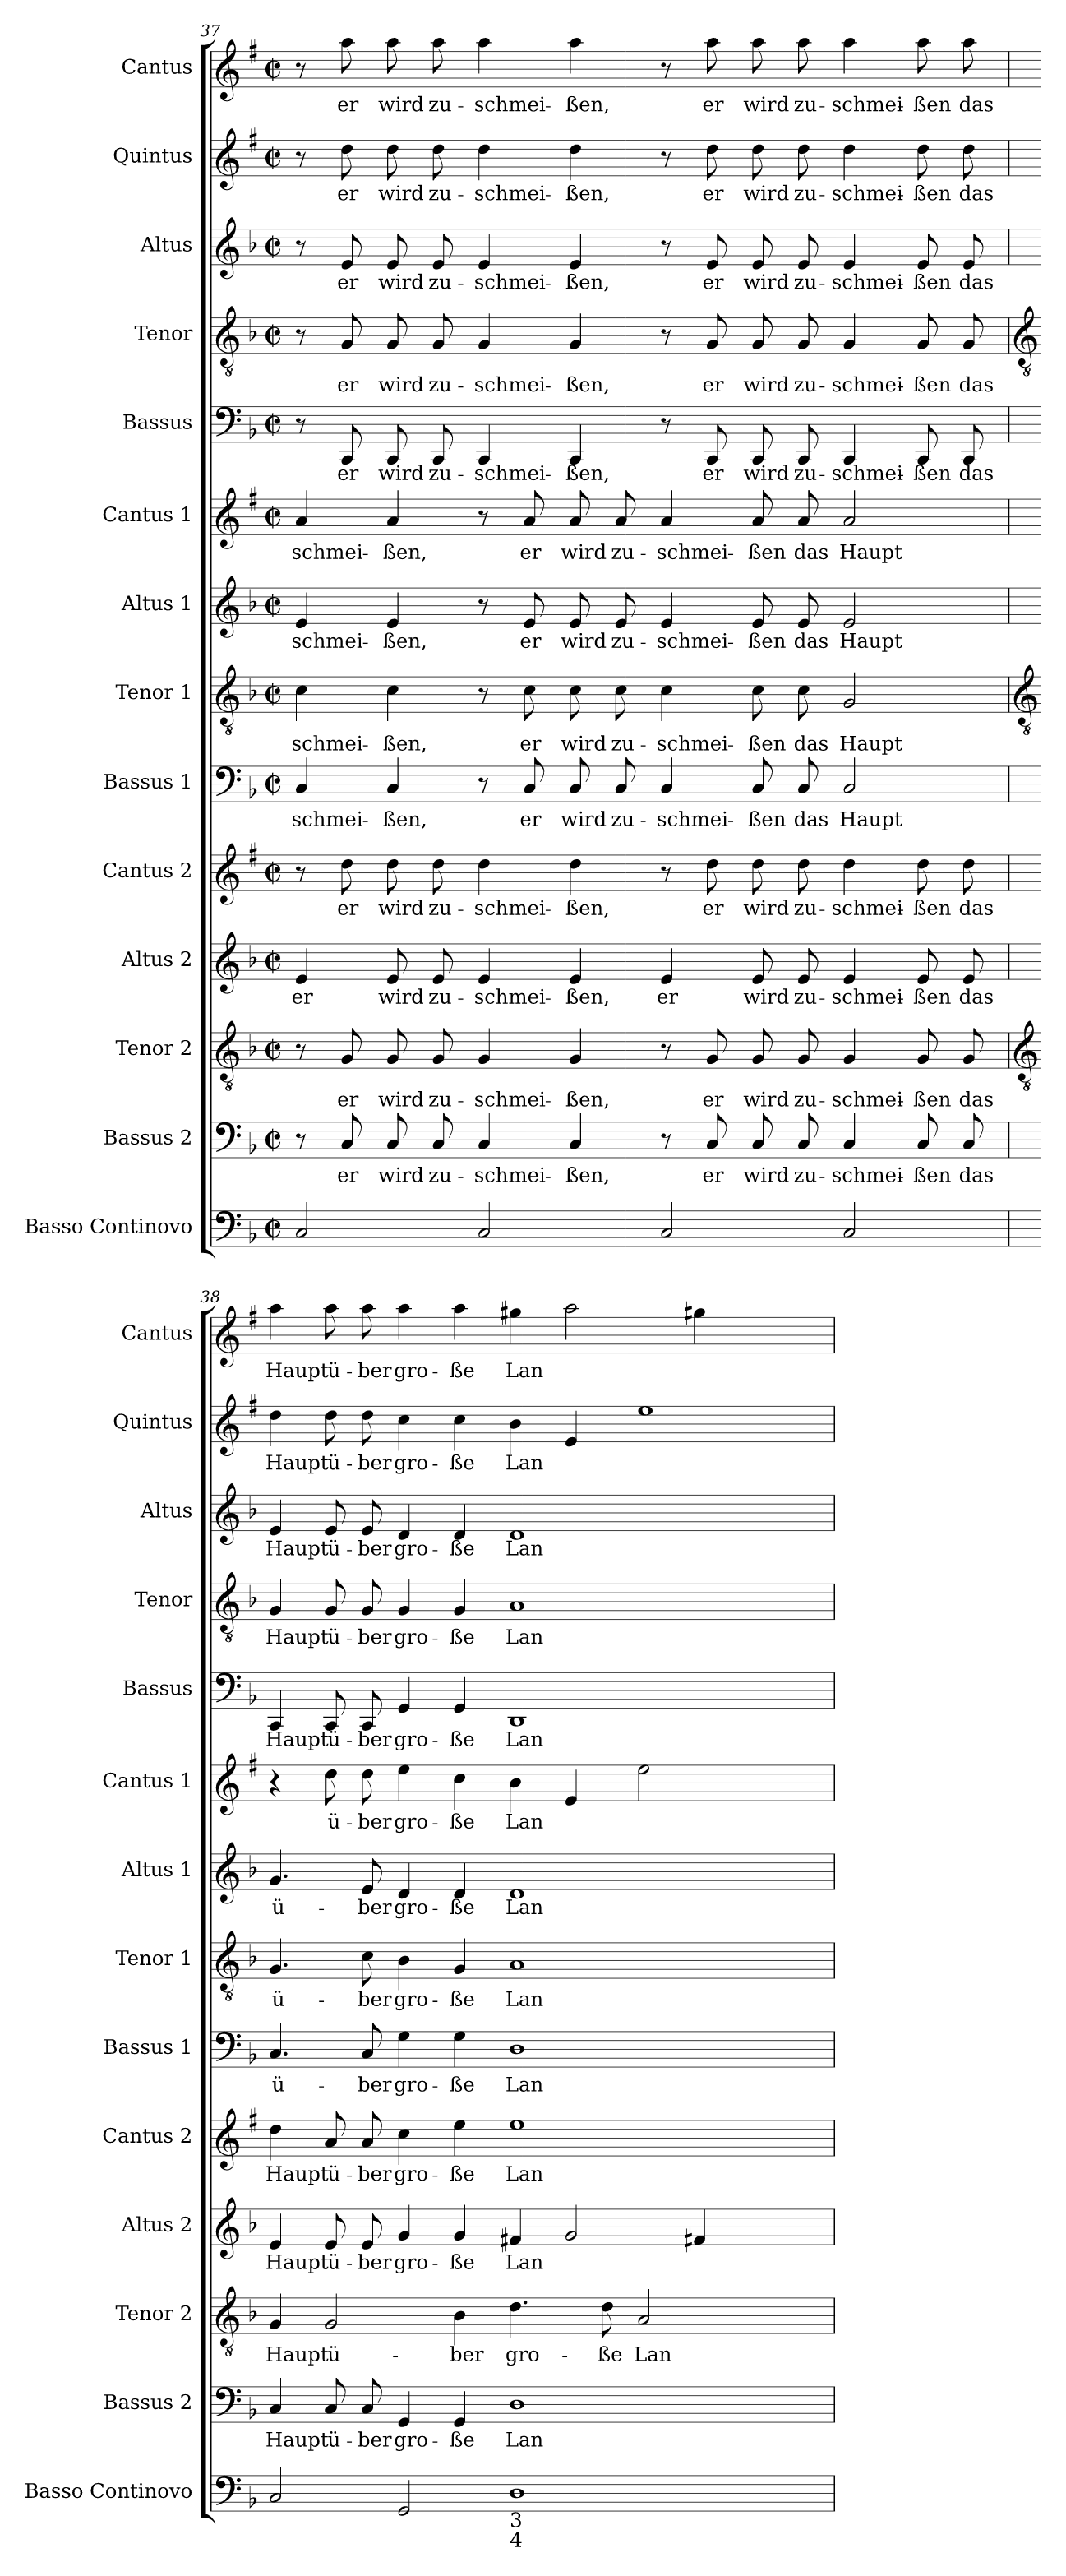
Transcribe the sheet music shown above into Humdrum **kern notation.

**kern	**kern	**text	**kern	**text	**kern	**text	**kern	**text	**kern	**text	**kern	**text	**kern	**text	**kern	**text	**kern	**text	**kern	**text	**kern	**text	**kern	**text	**kern	**text
*part14	*part13	*part13	*part12	*part12	*part11	*part11	*part10	*part10	*part9	*part9	*part8	*part8	*part7	*part7	*part6	*part6	*part5	*part5	*part4	*part4	*part3	*part3	*part2	*part2	*part1	*part1
*staff14	*staff13	*staff13	*staff12	*staff12	*staff11	*staff11	*staff10	*staff10	*staff9	*staff9	*staff8	*staff8	*staff7	*staff7	*staff6	*staff6	*staff5	*staff5	*staff4	*staff4	*staff3	*staff3	*staff2	*staff2	*staff1	*staff1
*I"Basso Continovo	*I"Bassus 2	*	*I"Tenor 2	*	*I"Altus 2	*	*I"Cantus 2	*	*I"Bassus 1	*	*I"Tenor 1	*	*I"Altus 1	*	*I"Cantus 1	*	*I"Bassus	*	*I"Tenor	*	*I"Altus	*	*I"Quintus	*	*I"Cantus	*
*I'Basso Continovo	*I'Bassus 2	*	*I'Tenor 2	*	*I'Altus 2	*	*I'Cantus 2	*	*I'Bassus 1	*	*I'Tenor 1	*	*I'Altus 1	*	*I'Cantus 1	*	*I'Bassus	*	*I'Tenor	*	*I'Altus	*	*I'Quintus	*	*I'Cantus	*
*clefF4	*clefF4	*	*clefGv2	*	*clefG2	*	*clefG2	*	*clefF4	*	*clefGv2	*	*clefG2	*	*clefG2	*	*clefF4	*	*clefGv2	*	*clefG2	*	*clefG2	*	*clefG2	*
*	*	*	*	*	*	*	*ITrd1c2	*	*	*	*	*	*	*	*ITrd1c2	*	*	*	*	*	*	*	*ITrd1c2	*	*ITrd1c2	*
*k[b-]	*k[b-]	*	*k[b-]	*	*k[b-]	*	*k[b-]	*	*k[b-]	*	*k[b-]	*	*k[b-]	*	*k[b-]	*	*k[b-]	*	*k[b-]	*	*k[b-]	*	*k[b-]	*	*k[b-]	*
*F:	*F:	*	*F:	*	*F:	*	*F:	*	*F:	*	*F:	*	*F:	*	*F:	*	*F:	*	*F:	*	*F:	*	*F:	*	*F:	*
*M4/2	*M4/2	*	*M4/2	*	*M4/2	*	*M4/2	*	*M4/2	*	*M4/2	*	*M4/2	*	*M4/2	*	*M4/2	*	*M4/2	*	*M4/2	*	*M4/2	*	*M4/2	*
*met(c|)	*met(c|)	*	*met(c|)	*	*met(c|)	*	*met(c|)	*	*met(c|)	*	*met(c|)	*	*met(c|)	*	*met(c|)	*	*met(c|)	*	*met(c|)	*	*met(c|)	*	*met(c|)	*	*met(c|)	*
=37	=37	=37	=37	=37	=37	=37	=37	=37	=37	=37	=37	=37	=37	=37	=37	=37	=37	=37	=37	=37	=37	=37	=37	=37	=37	=37
!	!	!	!	!	!	!LO:LY:b	!	!	!	!LO:LY:b	!	!LO:LY:b	!	!LO:LY:b	!	!LO:LY:b	!	!	!	!	!	!	!	!	!	!
2C	8r	.	8r	.	4e	er	8r	.	4C	-schmei-	4c	-schmei-	4e	-schmei-	4g	-schmei-	8r	.	8r	.	8r	.	8r	.	8r	.
!	!	!LO:LY:b	!	!LO:LY:b	!	!	!	!LO:LY:b	!	!	!	!	!	!	!	!	!	!LO:LY:b	!	!LO:LY:b	!	!LO:LY:b	!	!LO:LY:b	!	!LO:LY:b
.	8C	er	8G	er	.	.	8cc	er	.	.	.	.	.	.	.	.	8CC	er	8G	er	8e	er	8cc	er	8gg	er
!	!	!LO:LY:b	!	!LO:LY:b	!	!LO:LY:b	!	!LO:LY:b	!	!LO:LY:b	!	!LO:LY:b	!	!LO:LY:b	!	!LO:LY:b	!	!LO:LY:b	!	!LO:LY:b	!	!LO:LY:b	!	!LO:LY:b	!	!LO:LY:b
.	8C	wird	8G	wird	8e	wird	8cc	wird	4C	-ßen,	4c	-ßen,	4e	-ßen,	4g	-ßen,	8CC	wird	8G	wird	8e	wird	8cc	wird	8gg	wird
!	!	!LO:LY:b	!	!LO:LY:b	!	!LO:LY:b	!	!LO:LY:b	!	!	!	!	!	!	!	!	!	!LO:LY:b	!	!LO:LY:b	!	!LO:LY:b	!	!LO:LY:b	!	!LO:LY:b
.	8C	zu-	8G	zu-	8e	zu-	8cc	zu-	.	.	.	.	.	.	.	.	8CC	zu-	8G	zu-	8e	zu-	8cc	zu-	8gg	zu-
!	!	!LO:LY:b	!	!LO:LY:b	!	!LO:LY:b	!	!LO:LY:b	!	!	!	!	!	!	!	!	!	!LO:LY:b	!	!LO:LY:b	!	!LO:LY:b	!	!LO:LY:b	!	!LO:LY:b
2C	4C	-schmei-	4G	-schmei-	4e	-schmei-	4cc	-schmei-	8r	.	8r	.	8r	.	8r	.	4CC	-schmei-	4G	-schmei-	4e	-schmei-	4cc	-schmei-	4gg	-schmei-
!	!	!	!	!	!	!	!	!	!	!LO:LY:b	!	!LO:LY:b	!	!LO:LY:b	!	!LO:LY:b	!	!	!	!	!	!	!	!	!	!
.	.	.	.	.	.	.	.	.	8C	er	8c	er	8e	er	8g	er	.	.	.	.	.	.	.	.	.	.
!	!	!LO:LY:b	!	!LO:LY:b	!	!LO:LY:b	!	!LO:LY:b	!	!LO:LY:b	!	!LO:LY:b	!	!LO:LY:b	!	!LO:LY:b	!	!LO:LY:b	!	!LO:LY:b	!	!LO:LY:b	!	!LO:LY:b	!	!LO:LY:b
.	4C	-ßen,	4G	-ßen,	4e	-ßen,	4cc	-ßen,	8C	wird	8c	wird	8e	wird	8g	wird	4CC	-ßen,	4G	-ßen,	4e	-ßen,	4cc	-ßen,	4gg	-ßen,
!	!	!	!	!	!	!	!	!	!	!LO:LY:b	!	!LO:LY:b	!	!LO:LY:b	!	!LO:LY:b	!	!	!	!	!	!	!	!	!	!
.	.	.	.	.	.	.	.	.	8C	zu-	8c	zu-	8e	zu-	8g	zu-	.	.	.	.	.	.	.	.	.	.
!	!	!	!	!	!	!LO:LY:b	!	!	!	!LO:LY:b	!	!LO:LY:b	!	!LO:LY:b	!	!LO:LY:b	!	!	!	!	!	!	!	!	!	!
2C	8r	.	8r	.	4e	er	8r	.	4C	-schmei-	4c	-schmei-	4e	-schmei-	4g	-schmei-	8r	.	8r	.	8r	.	8r	.	8r	.
!	!	!LO:LY:b	!	!LO:LY:b	!	!	!	!LO:LY:b	!	!	!	!	!	!	!	!	!	!LO:LY:b	!	!LO:LY:b	!	!LO:LY:b	!	!LO:LY:b	!	!LO:LY:b
.	8C	er	8G	er	.	.	8cc	er	.	.	.	.	.	.	.	.	8CC	er	8G	er	8e	er	8cc	er	8gg	er
!	!	!LO:LY:b	!	!LO:LY:b	!	!LO:LY:b	!	!LO:LY:b	!	!LO:LY:b	!	!LO:LY:b	!	!LO:LY:b	!	!LO:LY:b	!	!LO:LY:b	!	!LO:LY:b	!	!LO:LY:b	!	!LO:LY:b	!	!LO:LY:b
.	8C	wird	8G	wird	8e	wird	8cc	wird	8C	-ßen	8c	-ßen	8e	-ßen	8g	-ßen	8CC	wird	8G	wird	8e	wird	8cc	wird	8gg	wird
!	!	!LO:LY:b	!	!LO:LY:b	!	!LO:LY:b	!	!LO:LY:b	!	!LO:LY:b	!	!LO:LY:b	!	!LO:LY:b	!	!LO:LY:b	!	!LO:LY:b	!	!LO:LY:b	!	!LO:LY:b	!	!LO:LY:b	!	!LO:LY:b
.	8C	zu-	8G	zu-	8e	zu-	8cc	zu-	8C	das	8c	das	8e	das	8g	das	8CC	zu-	8G	zu-	8e	zu-	8cc	zu-	8gg	zu-
!	!	!LO:LY:b	!	!LO:LY:b	!	!LO:LY:b	!	!LO:LY:b	!	!LO:LY:b	!	!LO:LY:b	!	!LO:LY:b	!	!LO:LY:b	!	!LO:LY:b	!	!LO:LY:b	!	!LO:LY:b	!	!LO:LY:b	!	!LO:LY:b
2C	4C	-schmei-	4G	-schmei-	4e	-schmei-	4cc	-schmei-	2C	Haupt	2G	Haupt	2e	Haupt	2g	Haupt	4CC	-schmei-	4G	-schmei-	4e	-schmei-	4cc	-schmei-	4gg	-schmei-
!	!	!LO:LY:b	!	!LO:LY:b	!	!LO:LY:b	!	!LO:LY:b	!	!	!	!	!	!	!	!	!	!LO:LY:b	!	!LO:LY:b	!	!LO:LY:b	!	!LO:LY:b	!	!LO:LY:b
.	8C	-ßen	8G	-ßen	8e	-ßen	8cc	-ßen	.	.	.	.	.	.	.	.	8CC	-ßen	8G	-ßen	8e	-ßen	8cc	-ßen	8gg	-ßen
!	!	!LO:LY:b	!	!LO:LY:b	!	!LO:LY:b	!	!LO:LY:b	!	!	!	!	!	!	!	!	!	!LO:LY:b	!	!LO:LY:b	!	!LO:LY:b	!	!LO:LY:b	!	!LO:LY:b
.	8C	das	8G	das	8e	das	8cc	das	.	.	.	.	.	.	.	.	8CC	das	8G	das	8e	das	8cc	das	8gg	das
!!LO:LB:g=z
=38	=38	=38	=38	=38	=38	=38	=38	=38	=38	=38	=38	=38	=38	=38	=38	=38	=38	=38	=38	=38	=38	=38	=38	=38	=38	=38
*	*	*	*clefGv2	*	*	*	*	*	*	*	*clefGv2	*	*	*	*	*	*	*	*clefGv2	*	*	*	*	*	*	*
!	!	!LO:LY:b	!	!LO:LY:b	!	!LO:LY:b	!	!LO:LY:b	!	!LO:LY:b	!	!LO:LY:b	!	!LO:LY:b	!	!	!	!LO:LY:b	!	!LO:LY:b	!	!LO:LY:b	!	!LO:LY:b	!	!LO:LY:b
2C	4C	Haupt	4G	Haupt	4e	Haupt	4cc	Haupt	4.C	ü-	4.G	ü-	4.g	ü-	4r	.	4CC	Haupt	4G	Haupt	4e	Haupt	4cc	Haupt	4gg	Haupt
!	!	!LO:LY:b	!	!LO:LY:b	!	!LO:LY:b	!	!LO:LY:b	!	!	!	!	!	!	!	!LO:LY:b	!	!LO:LY:b	!	!LO:LY:b	!	!LO:LY:b	!	!LO:LY:b	!	!LO:LY:b
.	8C	ü-	2G	ü-	8e	ü-	8g	ü-	.	.	.	.	.	.	8cc	ü-	8CC	ü-	8G	ü-	8e	ü-	8cc	ü-	8gg	ü-
!	!	!LO:LY:b	!	!	!	!LO:LY:b	!	!LO:LY:b	!	!LO:LY:b	!	!LO:LY:b	!	!LO:LY:b	!	!LO:LY:b	!	!LO:LY:b	!	!LO:LY:b	!	!LO:LY:b	!	!LO:LY:b	!	!LO:LY:b
.	8C	-ber	.	.	8e	-ber	8g	-ber	8C	-ber	8c	-ber	8e	-ber	8cc	-ber	8CC	-ber	8G	-ber	8e	-ber	8cc	-ber	8gg	-ber
!	!	!LO:LY:b	!	!	!	!LO:LY:b	!	!LO:LY:b	!	!LO:LY:b	!	!LO:LY:b	!	!LO:LY:b	!	!LO:LY:b	!	!LO:LY:b	!	!LO:LY:b	!	!LO:LY:b	!	!LO:LY:b	!	!LO:LY:b
2GG	4GG	gro-	.	.	4g	gro-	4b-	gro-	4G	gro-	4B-	gro-	4d	gro-	4dd	gro-	4GG	gro-	4G	gro-	4d	gro-	4b-	gro-	4gg	gro-
!	!	!LO:LY:b	!	!LO:LY:b	!	!LO:LY:b	!	!LO:LY:b	!	!LO:LY:b	!	!LO:LY:b	!	!LO:LY:b	!	!LO:LY:b	!	!LO:LY:b	!	!LO:LY:b	!	!LO:LY:b	!	!LO:LY:b	!	!LO:LY:b
.	4GG	-ße	4B-	-ber	4g	-ße	4dd	-ße	4G	-ße	4G	-ße	4d	-ße	4b-	-ße	4GG	-ße	4G	-ße	4d	-ße	4b-	-ße	4gg	-ße
!LO:TX:b:t=3	!	!	!	!	!	!	!	!	!	!	!	!	!	!	!	!	!	!	!	!	!	!	!	!	!	!
!LO:TX:b:t=4	!	!	!	!	!	!	!	!	!	!	!	!	!	!	!	!	!	!	!	!	!	!	!	!	!	!
!	!	!LO:LY:b	!	!LO:LY:b	!	!LO:LY:b	!	!LO:LY:b	!	!LO:LY:b	!	!LO:LY:b	!	!LO:LY:b	!	!LO:LY:b	!	!LO:LY:b	!	!LO:LY:b	!	!LO:LY:b	!	!LO:LY:b	!	!LO:LY:b
1D	1D	Lan-	4.d	gro-	4f#X	Lan	1dd	Lan-	1D	Lan-	1A	Lan-	1d	Lan-	4a	Lan	1DD	Lan	1A	Lan	1d	Lan	4a	Lan	4ff#X	Lan
.	.	.	.	.	2g	.	.	.	.	.	.	.	.	.	4d	.	.	.	.	.	.	.	4d	.	2gg	.
!	!	!	!	!LO:LY:b	!	!	!	!	!	!	!	!	!	!	!	!	!	!	!	!	!	!	!	!	!	!
.	.	.	8d	-ße	.	.	.	.	.	.	.	.	.	.	.	.	.	.	.	.	.	.	.	.	.	.
!	!	!	!	!LO:LY:b	!	!	!	!	!	!	!	!	!	!	!	!	!	!	!	!	!	!	!	!	!	!
.	.	.	2A	Lan-	.	.	.	.	.	.	.	.	.	.	2dd	.	.	.	.	.	.	.	1dd	.	.	.
.	.	.	.	.	4f#X	.	.	.	.	.	.	.	.	.	.	.	.	.	.	.	.	.	.	.	4ff#X	.
2ryy	2ryy	.	2ryy	.	2ryy	.	2ryy	.	2ryy	.	2ryy	.	2ryy	.	2ryy	.	2ryy	.	2ryy	.	2ryy	.	.	.	2ryy	.
=	=	=	=	=	=	=	=	=	=	=	=	=	=	=	=	=	=	=	=	=	=	=	=	=	=	=
*-	*-	*-	*-	*-	*-	*-	*-	*-	*-	*-	*-	*-	*-	*-	*-	*-	*-	*-	*-	*-	*-	*-	*-	*-	*-	*-
